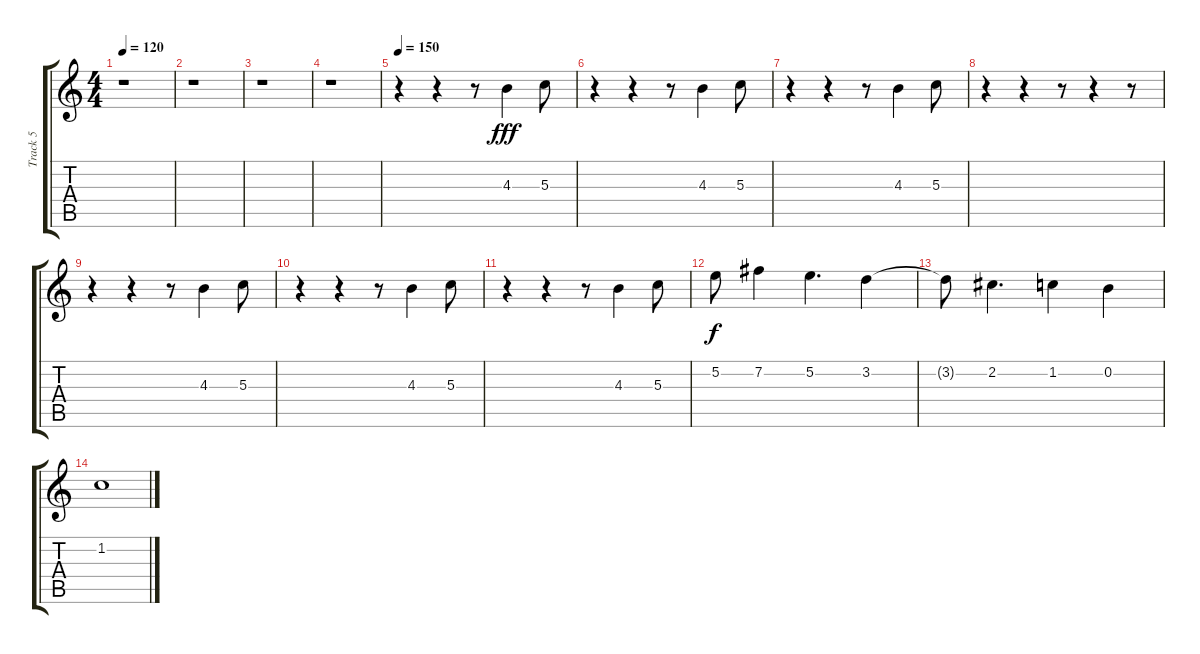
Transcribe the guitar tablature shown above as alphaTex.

\track ("Track 5" "Track 5") {instrument overdrivenguitar}
\staff {score tabs}
\tuning (E4 B3 G3 D3 A2 E2) {hide}
\ts (4 4)
\tempo 120
\clef g2
\ks c
r.1{dy fff} |
r.1 |
r.1 |
r.1 |
\tempo 150
r.4 r.4 r.8 4.3.4 5.3.8 |
r.4 r.4 r.8 4.3.4 5.3.8 |
r.4 r.4 r.8 4.3.4 5.3.8 |
r.4 r.4 r.8 r.4 r.8 |
r.4 r.4 r.8 4.3.4 5.3.8 |
r.4 r.4 r.8 4.3.4 5.3.8 |
r.4 r.4 r.8 4.3.4 5.3.8 |
5.2.8{dy f} 7.2.4 5.2.4{d} 3.2.4 |
3.2{t}.8 2.2.4{d} 1.2.4 0.2.4 |
1.2.1
